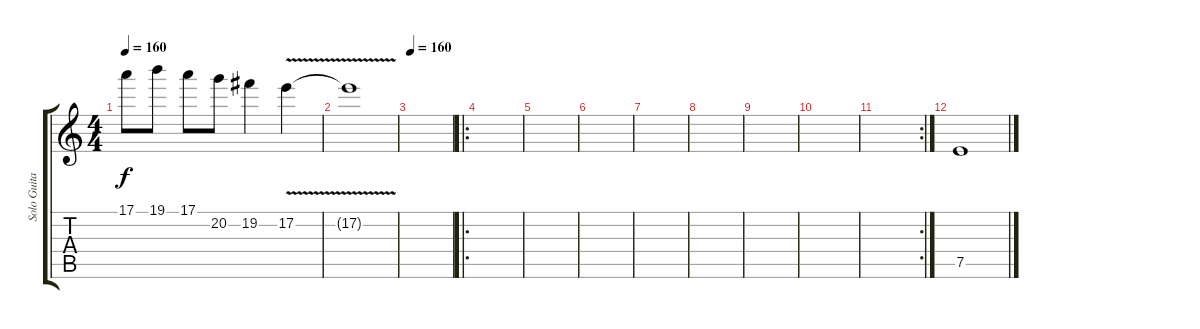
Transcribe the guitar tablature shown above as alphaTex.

\track ("Solo Guitar" "Solo Guita") {instrument distortionguitar}
\staff {score tabs}
\tuning (E4 B3 G3 D3 A2 E2) {hide}
\ts (4 4)
\tempo 160
\clef g2
\ks c
17.1.8{dy f} 19.1.8 17.1.8 20.2.8 19.2.4 17.2{v}.4 |
17.2{t}.1 |
\tempo 160
|
\ro
|
|
|
|
|
|
|
\rc 2
|
7.5.1
